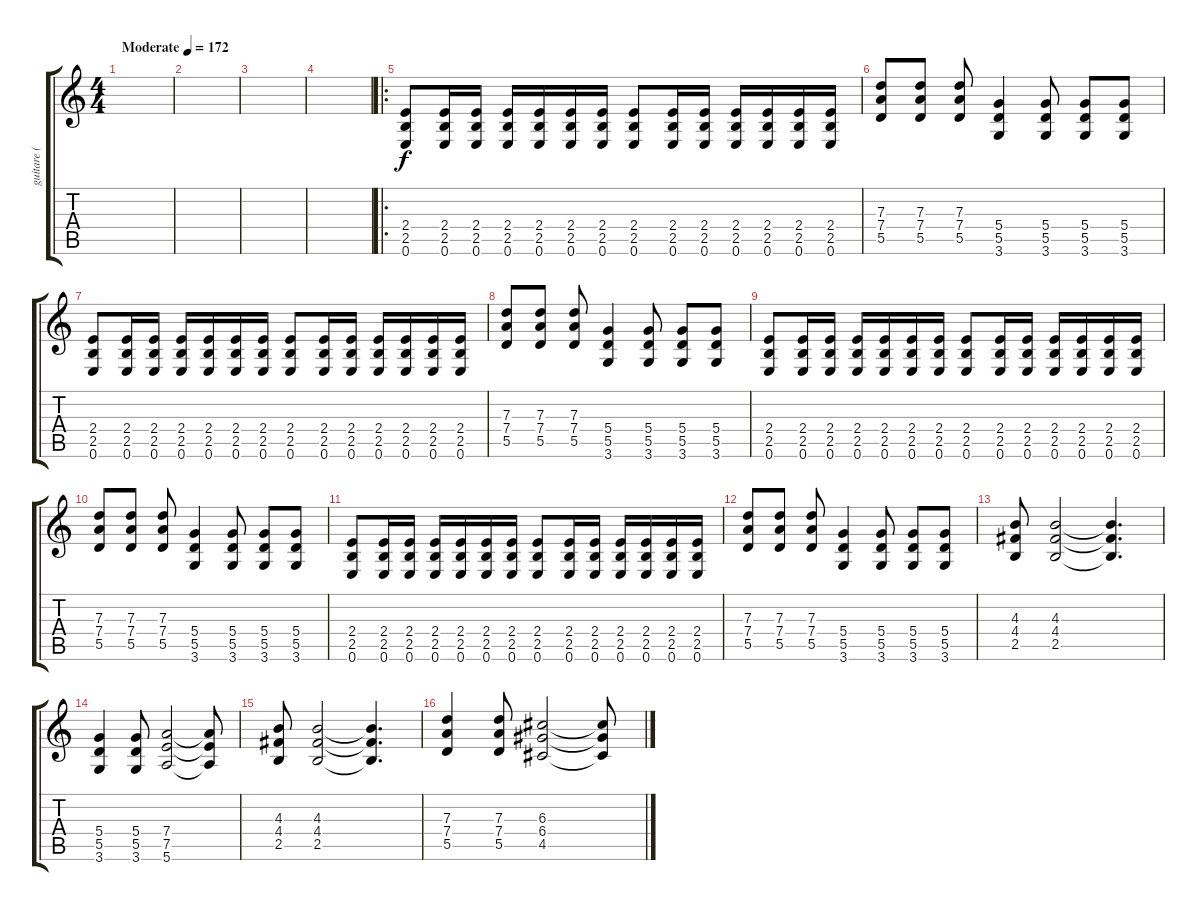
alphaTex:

\track ("guitare ( Vinnie Stigma ) " "guitare ( ") {instrument distortionguitar}
\staff {score tabs}
\tuning (E4 B3 G3 D3 A2 E2) {hide}
\ts (4 4)
\tempo (172 "Moderate")
\clef g2
\ks c
|
|
|
|
\ro
(2.4 2.5 0.6).8 (2.4 2.5 0.6).16 (2.4 2.5 0.6).16 (2.4 2.5 0.6).16 (2.4 2.5 0.6).16 (2.4 2.5 0.6).16 (2.4 2.5 0.6).16 (2.4 2.5 0.6).8 (2.4 2.5 0.6).16 (2.4 2.5 0.6).16 (2.4 2.5 0.6).16 (2.4 2.5 0.6).16 (2.4 2.5 0.6).16 (2.4 2.5 0.6).16 |
(7.3 7.4 5.5).8 (7.3 7.4 5.5).8 (7.3 7.4 5.5).8 (5.4 5.5 3.6).4 (5.4 5.5 3.6).8 (5.4 5.5 3.6).8 (5.4 5.5 3.6).8 |
(2.4 2.5 0.6).8 (2.4 2.5 0.6).16 (2.4 2.5 0.6).16 (2.4 2.5 0.6).16 (2.4 2.5 0.6).16 (2.4 2.5 0.6).16 (2.4 2.5 0.6).16 (2.4 2.5 0.6).8 (2.4 2.5 0.6).16 (2.4 2.5 0.6).16 (2.4 2.5 0.6).16 (2.4 2.5 0.6).16 (2.4 2.5 0.6).16 (2.4 2.5 0.6).16 |
(7.3 7.4 5.5).8 (7.3 7.4 5.5).8 (7.3 7.4 5.5).8 (5.4 5.5 3.6).4 (5.4 5.5 3.6).8 (5.4 5.5 3.6).8 (5.4 5.5 3.6).8 |
(2.4 2.5 0.6).8 (2.4 2.5 0.6).16 (2.4 2.5 0.6).16 (2.4 2.5 0.6).16 (2.4 2.5 0.6).16 (2.4 2.5 0.6).16 (2.4 2.5 0.6).16 (2.4 2.5 0.6).8 (2.4 2.5 0.6).16 (2.4 2.5 0.6).16 (2.4 2.5 0.6).16 (2.4 2.5 0.6).16 (2.4 2.5 0.6).16 (2.4 2.5 0.6).16 |
(7.3 7.4 5.5).8 (7.3 7.4 5.5).8 (7.3 7.4 5.5).8 (5.4 5.5 3.6).4 (5.4 5.5 3.6).8 (5.4 5.5 3.6).8 (5.4 5.5 3.6).8 |
(2.4 2.5 0.6).8 (2.4 2.5 0.6).16 (2.4 2.5 0.6).16 (2.4 2.5 0.6).16 (2.4 2.5 0.6).16 (2.4 2.5 0.6).16 (2.4 2.5 0.6).16 (2.4 2.5 0.6).8 (2.4 2.5 0.6).16 (2.4 2.5 0.6).16 (2.4 2.5 0.6).16 (2.4 2.5 0.6).16 (2.4 2.5 0.6).16 (2.4 2.5 0.6).16 |
(7.3 7.4 5.5).8 (7.3 7.4 5.5).8 (7.3 7.4 5.5).8 (5.4 5.5 3.6).4 (5.4 5.5 3.6).8 (5.4 5.5 3.6).8 (5.4 5.5 3.6).8 |
(4.3 4.4 2.5).8 (4.3 4.4 2.5).2 (4.3{t} 4.4{t} 2.5{t}).4{d} |
(5.4 5.5 3.6).4 (5.4 5.5 3.6).8 (7.4 7.5 5.6).2 (7.4{t} 7.5{t} 5.6{t}).8 |
(4.3 4.4 2.5).8 (4.3 4.4 2.5).2 (4.3{t} 4.4{t} 2.5{t}).4{d} |
(7.3 7.4 5.5).4 (7.3 7.4 5.5).8 (6.3 6.4 4.5).2 (6.3{t} 6.4{t} 4.5{t}).8
